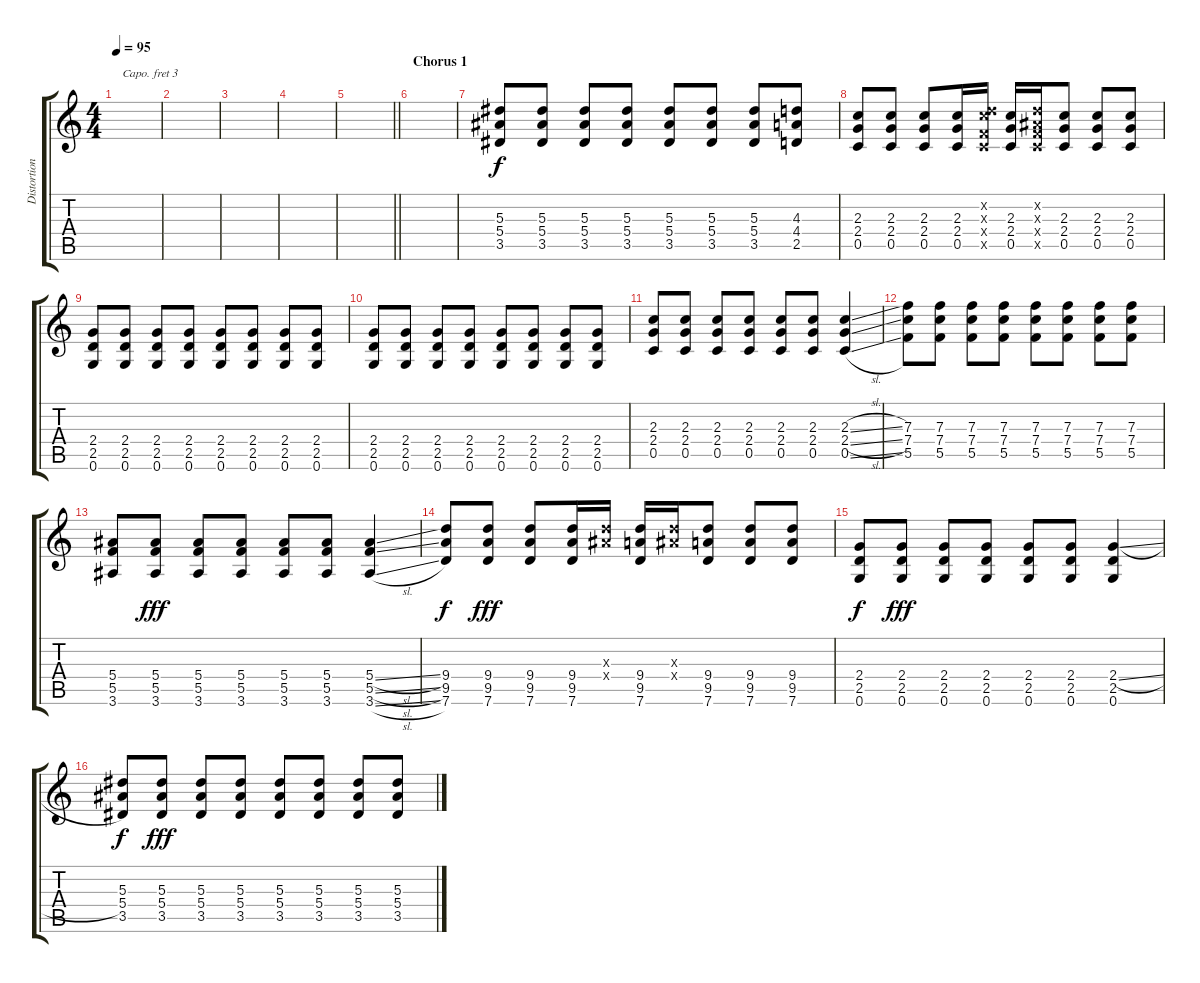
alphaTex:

\track ("Distortion Guitar" "Distortion") {instrument distortionguitar}
\staff {score tabs}
\capo 3
\tuning (E4 B3 G3 D3 A2 E2) {hide}
\ts (4 4)
\tempo 95
\clef g2
\ks c
|
|
|
|
\barLineRight lightlight
|
\section ("" "Chorus 1")
|
(5.3 5.4 3.5).8 (5.3 5.4 3.5).8 (5.3 5.4 3.5).8 (5.3 5.4 3.5).8 (5.3 5.4 3.5).8 (5.3 5.4 3.5).8 (5.3 5.4 3.5).8 (4.3 4.4 2.5).8 |
(2.3 2.4 0.5).8 (2.3 2.4 0.5).8 (2.3 2.4 0.5).8 (2.3 2.4 0.5).16 (0.2{x} 2.3{x} 0.4{x} 0.5{x}).16 (2.3 2.4 0.5).16 (0.2{x} 0.3{x} 0.4{x} 0.5{x}).16 (2.3 2.4 0.5).8 (2.3 2.4 0.5).8 (2.3 2.4 0.5).8 |
(2.4 2.5 0.6).8 (2.4 2.5 0.6).8 (2.4 2.5 0.6).8 (2.4 2.5 0.6).8 (2.4 2.5 0.6).8 (2.4 2.5 0.6).8 (2.4 2.5 0.6).8 (2.4 2.5 0.6).8 |
(2.4 2.5 0.6).8 (2.4 2.5 0.6).8 (2.4 2.5 0.6).8 (2.4 2.5 0.6).8 (2.4 2.5 0.6).8 (2.4 2.5 0.6).8 (2.4 2.5 0.6).8 (2.4 2.5 0.6).8 |
(2.3 2.4 0.5).8 (2.3 2.4 0.5).8 (2.3 2.4 0.5).8 (2.3 2.4 0.5).8 (2.3 2.4 0.5).8 (2.3 2.4 0.5).8 (2.3{sl} 2.4{sl} 0.5{sl}).4 |
(7.3 7.4 5.5).8 (7.3 7.4 5.5).8 (7.3 7.4 5.5).8 (7.3 7.4 5.5).8 (7.3 7.4 5.5).8 (7.3 7.4 5.5).8 (7.3 7.4 5.5).8 (7.3 7.4 5.5).8 |
(5.4 5.5 3.6).8 (5.4 5.5 3.6).8{dy fff} (5.4 5.5 3.6).8 (5.4 5.5 3.6).8 (5.4 5.5 3.6).8 (5.4 5.5 3.6).8 (5.4{sl} 5.5{sl} 3.6{sl}).4 |
(9.4 9.5 7.6).8{dy f} (9.4 9.5 7.6).8{dy fff} (9.4 9.5 7.6).8 (9.4 9.5 7.6).16 (0.3{x} 9.4{x}).16 (9.4 9.5 7.6).16 (0.3{x} 9.4{x}).16 (9.4 9.5 7.6).8 (9.4 9.5 7.6).8 (9.4 9.5 7.6).8 |
(2.4 2.5 0.6).8{dy f} (2.4 2.5 0.6).8{dy fff} (2.4 2.5 0.6).8 (2.4 2.5 0.6).8 (2.4 2.5 0.6).8 (2.4 2.5 0.6).8 (2.4{sl} 2.5 0.6).4 |
(5.3 5.4 3.5).8{dy f} (5.3 5.4 3.5).8{dy fff} (5.3 5.4 3.5).8 (5.3 5.4 3.5).8 (5.3 5.4 3.5).8 (5.3 5.4 3.5).8 (5.3 5.4 3.5).8 (5.3 5.4 3.5).8
